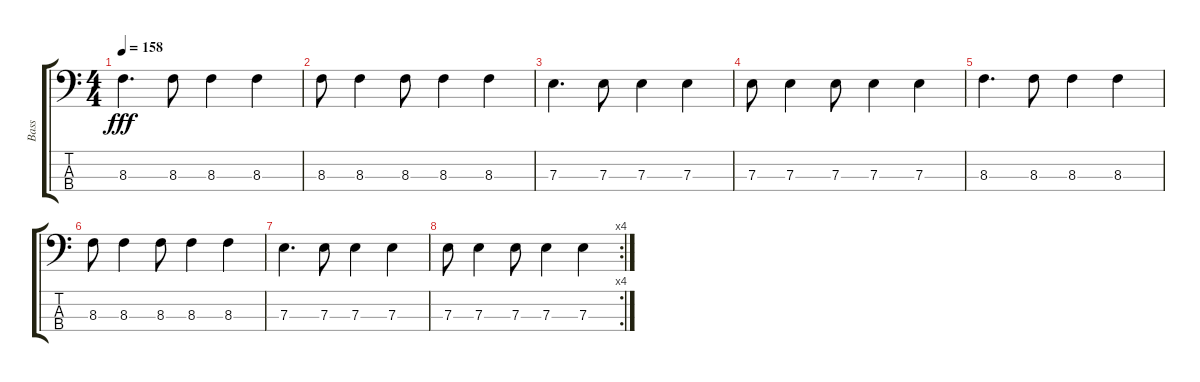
\track ("Bass" "Bass") {instrument electricbassfinger}
\staff {score tabs}
\tuning (G2 D2 A1 E1) {hide}
\ts (4 4)
\tempo 158
\clef f4
\ks c
8.3.4{d dy fff} 8.3.8 8.3.4 8.3.4 |
8.3.8 8.3.4 8.3.8 8.3.4 8.3.4 |
7.3.4{d} 7.3.8 7.3.4 7.3.4 |
7.3.8 7.3.4 7.3.8 7.3.4 7.3.4 |
8.3.4{d} 8.3.8 8.3.4 8.3.4 |
8.3.8 8.3.4 8.3.8 8.3.4 8.3.4 |
7.3.4{d} 7.3.8 7.3.4 7.3.4 |
\rc 4
7.3.8 7.3.4 7.3.8 7.3.4 7.3.4
